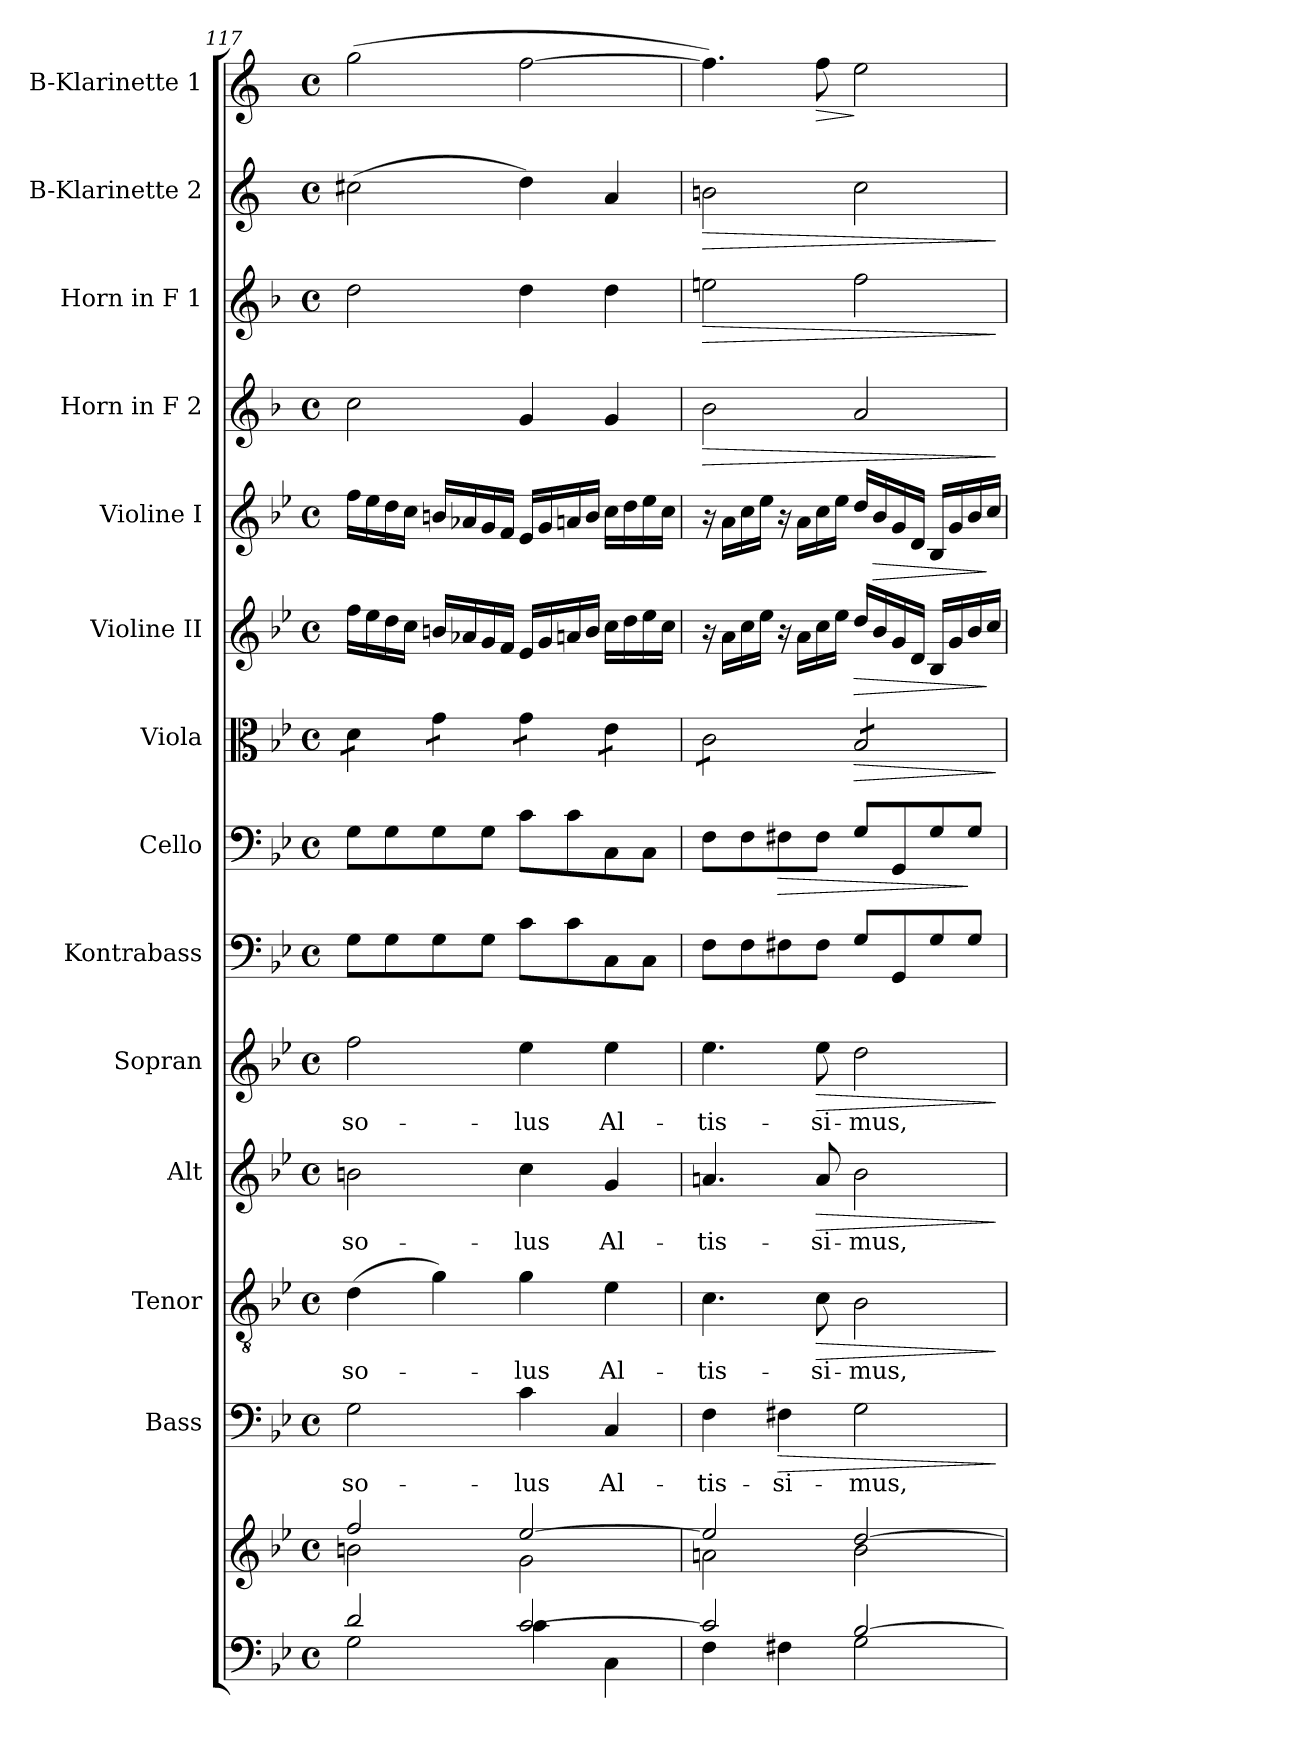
**kern	**kern	**kern	**text	**dynam	**kern	**text	**dynam	**kern	**text	**dynam	**kern	**text	**dynam	**kern	**kern	**dynam	**kern	**dynam	**kern	**dynam	**kern	**dynam	**kern	**dynam	**kern	**dynam	**kern	**dynam	**kern	**dynam
*part14	*part14	*part13	*part13	*part13	*part12	*part12	*part12	*part11	*part11	*part11	*part10	*part10	*part10	*part9	*part8	*part8	*part7	*part7	*part6	*part6	*part5	*part5	*part4	*part4	*part3	*part3	*part2	*part2	*part1	*part1
*staff15	*staff14	*staff13	*staff13	*staff13	*staff12	*staff12	*staff12	*staff11	*staff11	*staff11	*staff10	*staff10	*staff10	*staff9	*staff8	*staff8	*staff7	*staff7	*staff6	*staff6	*staff5	*staff5	*staff4	*staff4	*staff3	*staff3	*staff2	*staff2	*staff1	*staff1
*	*	*I"Bass	*	*	*I"Tenor	*	*	*I"Alt	*	*	*I"Sopran	*	*	*I"Kontrabass	*I"Cello	*	*I"Viola	*	*I"Violine II	*	*I"Violine I	*	*I"Horn in F 2	*	*I"Horn in F 1	*	*I"B-Klarinette 2	*	*I"B-Klarinette 1	*
*	*	*I'B.	*	*	*I'T.	*	*	*I'A.	*	*	*I'S.	*	*	*I'Kb.	*	*	*I'Vla.	*	*I'Vl. II	*	*I'Vl. I	*	*	*	*	*	*I'B Kl. 2	*	*I'B Kl. 1	*
*clefF4	*clefG2	*clefF4	*	*	*clefGv2	*	*	*clefG2	*	*	*clefG2	*	*	*clefF4	*clefF4	*	*clefC3	*	*clefG2	*	*clefG2	*	*clefG2	*	*clefG2	*	*clefG2	*	*clefG2	*
*	*	*	*	*	*	*	*	*	*	*	*	*	*	*ITrd7c12	*	*	*	*	*	*	*	*	*ITrd4c7	*	*ITrd4c7	*	*ITrd1c2	*	*ITrd1c2	*
*k[b-e-]	*k[b-e-]	*k[b-e-]	*	*	*k[b-e-]	*	*	*k[b-e-]	*	*	*k[b-e-]	*	*	*k[b-e-]	*k[b-e-]	*	*k[b-e-]	*	*k[b-e-]	*	*k[b-e-]	*	*k[b-e-]	*	*k[b-e-]	*	*k[b-e-]	*	*k[b-e-]	*
*B-:	*B-:	*B-:	*	*	*B-:	*	*	*B-:	*	*	*B-:	*	*	*B-:	*B-:	*	*B-:	*	*B-:	*	*B-:	*	*B-:	*	*B-:	*	*B-:	*	*B-:	*
*M4/4	*M4/4	*M4/4	*	*	*M4/4	*	*	*M4/4	*	*	*M4/4	*	*	*M4/4	*M4/4	*	*M4/4	*	*M4/4	*	*M4/4	*	*M4/4	*	*M4/4	*	*M4/4	*	*M4/4	*
*met(c)	*met(c)	*met(c)	*	*	*met(c)	*	*	*met(c)	*	*	*met(c)	*	*	*met(c)	*met(c)	*	*met(c)	*	*met(c)	*	*met(c)	*	*met(c)	*	*met(c)	*	*met(c)	*	*met(c)	*
=117	=117	=117	=117	=117	=117	=117	=117	=117	=117	=117	=117	=117	=117	=117	=117	=117	=117	=117	=117	=117	=117	=117	=117	=117	=117	=117	=117	=117	=117	=117
*^	*^	*	*	*	*	*	*	*	*	*	*	*	*	*	*	*	*	*	*	*	*	*	*	*	*	*	*	*	*	*
!	!	!	!	!	!LO:LY:b	!	!	!LO:LY:b	!	!	!LO:LY:b	!	!	!LO:LY:b	!	!	!	!	!	!	!	!	!	!	!	!	!	!	!	!	!	!
*	*	*	*	*	*	*	*	*	*	*	*	*	*	*	*	*	*	*	*tremolo	*	*	*	*	*	*	*	*	*	*	*	*	*
2d/	2G\	2ff/	2bn\	2G\	so-	.	(>4d\	so-	.	2bn\	so-	.	2ff\	so-	.	8GG\L	8G\L	.	8d\L	.	16ff\LL	.	16ff\LL	.	2f\	.	2g\	.	(>2bn\	.	(>2ff\	.
.	.	.	.	.	.	.	.	.	.	.	.	.	.	.	.	.	.	.	.	.	16ee-\	.	16ee-\	.	.	.	.	.	.	.	.	.
.	.	.	.	.	.	.	.	.	.	.	.	.	.	.	.	8GG\	8G\	.	8d\J	.	16dd\	.	16dd\	.	.	.	.	.	.	.	.	.
.	.	.	.	.	.	.	.	.	.	.	.	.	.	.	.	.	.	.	.	.	16cc\JJ	.	16cc\JJ	.	.	.	.	.	.	.	.	.
.	.	.	.	.	.	.	4g\)	.	.	.	.	.	.	.	.	8GG\	8G\	.	8g\L	.	16bn/LL	.	16bn/LL	.	.	.	.	.	.	.	.	.
.	.	.	.	.	.	.	.	.	.	.	.	.	.	.	.	.	.	.	.	.	16a-X/	.	16a-X/	.	.	.	.	.	.	.	.	.
.	.	.	.	.	.	.	.	.	.	.	.	.	.	.	.	8GG\J	8G\J	.	8g\J	.	16g/	.	16g/	.	.	.	.	.	.	.	.	.
.	.	.	.	.	.	.	.	.	.	.	.	.	.	.	.	.	.	.	.	.	16f/JJ	.	16f/JJ	.	.	.	.	.	.	.	.	.
!	!	!	!	!	!LO:LY:b	!	!	!LO:LY:b	!	!	!LO:LY:b	!	!	!LO:LY:b	!	!	!	!	!	!	!	!	!	!	!	!	!	!	!	!	!	!
[>2c/	4c\	[>2ee-/	2g\	4c\	-lus	.	4g\	-lus	.	4cc\	-lus	.	4ee-\	-lus	.	8C\L	8c\L	.	8g\L	.	16e-/LL	.	16e-/LL	.	4c/	.	4g\	.	4cc\)	.	[2ee-\	.
.	.	.	.	.	.	.	.	.	.	.	.	.	.	.	.	.	.	.	.	.	16g/	.	16g/	.	.	.	.	.	.	.	.	.
.	.	.	.	.	.	.	.	.	.	.	.	.	.	.	.	8C\	8c\	.	8g\J	.	16an/	.	16an/	.	.	.	.	.	.	.	.	.
.	.	.	.	.	.	.	.	.	.	.	.	.	.	.	.	.	.	.	.	.	16b/JJ	.	16b/JJ	.	.	.	.	.	.	.	.	.
!	!	!	!	!	!LO:LY:b	!	!	!LO:LY:b	!	!	!LO:LY:b	!	!	!LO:LY:b	!	!	!	!	!	!	!	!	!	!	!	!	!	!	!	!	!	!
.	4C\	.	.	4C/	Al-	.	4e-\	Al-	.	4g/	Al-	.	4ee-\	Al-	.	8CC\	8C\	.	8e-\L	.	16cc\LL	.	16cc\LL	.	4c/	.	4g\	.	4g/	.	.	.
.	.	.	.	.	.	.	.	.	.	.	.	.	.	.	.	.	.	.	.	.	16dd\	.	16dd\	.	.	.	.	.	.	.	.	.
.	.	.	.	.	.	.	.	.	.	.	.	.	.	.	.	8CC\J	8C\J	.	8e-\J	.	16ee-\	.	16ee-\	.	.	.	.	.	.	.	.	.
.	.	.	.	.	.	.	.	.	.	.	.	.	.	.	.	.	.	.	.	.	16cc\JJ	.	16cc\JJ	.	.	.	.	.	.	.	.	.
=118	=118	=118	=118	=118	=118	=118	=118	=118	=118	=118	=118	=118	=118	=118	=118	=118	=118	=118	=118	=118	=118	=118	=118	=118	=118	=118	=118	=118	=118	=118	=118	=118
!	!	!	!	!	!LO:LY:b	!	!	!LO:LY:b	!	!	!LO:LY:b	!	!	!LO:LY:b	!	!	!	!	!	!	!	!	!	!	!	!LO:HP:b	!	!LO:HP:b	!	!LO:HP:b	!	!
2c/]	4F\	2ee-/]	2an\	4F\	-tis-	.	4.c\	-tis-	.	4.an/	-tis-	.	4.ee-\	-tis-	.	8FF\L	8F\L	.	8c\L	.	16r	.	16r	.	2e-\	>	2an\	>	2an\	>	4.ee-\])	.
.	.	.	.	.	.	.	.	.	.	.	.	.	.	.	.	.	.	.	.	.	16a\LL	.	16a\LL	.	.	.	.	.	.	.	.	.
.	.	.	.	.	.	.	.	.	.	.	.	.	.	.	.	8FF\	8F\	.	8c\	.	16cc\	.	16cc\	.	.	.	.	.	.	.	.	.
.	.	.	.	.	.	.	.	.	.	.	.	.	.	.	.	.	.	.	.	.	16ee-\JJ	.	16ee-\JJ	.	.	.	.	.	.	.	.	.
!	!	!	!	!	!LO:LY:b	!LO:HP:b	!	!	!	!	!	!	!	!	!	!	!	!LO:HP:b	!	!	!	!	!	!	!	!	!	!	!	!	!	!
.	4F#X\	.	.	4F#X\	-si-	>	.	.	.	.	.	.	.	.	.	8FF#X\	8F#X\	>	8c\	.	16r	.	16r	.	.	.	.	.	.	.	.	.
.	.	.	.	.	.	.	.	.	.	.	.	.	.	.	.	.	.	.	.	.	16a\LL	.	16a\LL	.	.	.	.	.	.	.	.	.
!	!	!	!	!	!	!	!	!LO:LY:b	!LO:HP:b	!	!LO:LY:b	!LO:HP:b	!	!LO:LY:b	!LO:HP:b	!	!	!	!	!	!	!	!	!	!	!	!	!	!	!	!	!LO:HP:b
.	.	.	.	.	.	.	8c\	-si-	>	8a/	-si-	>	8ee-\	-si-	>	8FF#\J	8F#\J	.	8c\J	.	16cc\	.	16cc\	.	.	.	.	.	.	.	8ee-\	>
.	.	.	.	.	.	.	.	.	.	.	.	.	.	.	.	.	.	.	.	.	16ee-\JJ	.	16ee-\JJ	.	.	.	.	.	.	.	.	.
!	!	!	!	!	!LO:LY:b	!	!	!LO:LY:b	!	!	!LO:LY:b	!	!	!LO:LY:b	!	!	!	!	!	!LO:HP:b	!	!LO:HP:b	!	!	!	!	!	!	!	!	!	!
[>2B-/	2G\	[>2dd/	2b-\	2G\	-mus,	.	2B-\	-mus,	.	2b-\	-mus,	.	2dd\	-mus,	.	8GG/L	8G/L	.	8B-/L	>	16dd/LL	>	16dd/LL	.	2d/	.	2b-\	.	2b-\	.	2dd\	]
!	!	!	!	!	!	!	!	!	!	!	!	!	!	!	!	!	!	!	!	!	!	!	!	!LO:HP:b	!	!	!	!	!	!	!	!
.	.	.	.	.	.	.	.	.	.	.	.	.	.	.	.	.	.	.	.	.	16b-/	.	16b-/	>	.	.	.	.	.	.	.	.
.	.	.	.	.	.	.	.	.	.	.	.	.	.	.	.	8GGG/	8GG/	.	8B-/	.	16g/	.	16g/	.	.	.	.	.	.	.	.	.
.	.	.	.	.	.	.	.	.	.	.	.	.	.	.	.	.	.	.	.	.	16d/JJ	.	16d/JJ	.	.	.	.	.	.	.	.	.
.	.	.	.	.	.	.	.	.	.	.	.	.	.	.	.	8GG/	8G/	.	8B-/	.	16B-/LL	.	16B-/LL	.	.	.	.	.	.	.	.	.
.	.	.	.	.	.	.	.	.	.	.	.	.	.	.	.	.	.	.	.	.	16g/	.	16g/	.	.	.	.	.	.	.	.	.
.	.	.	.	.	.	.	.	.	.	.	.	.	.	.	.	8GG/J	8G/J	]	8B-/J	.	16b-/	.	16b-/	.	.	.	.	.	.	.	.	.
*	*	*	*	*	*	*	*	*	*	*	*	*	*	*	*	*	*	*	*Xtremolo	*	*	*	*	*	*	*	*	*	*	*	*	*
.	.	.	.	.	.	.	.	.	.	.	.	.	.	.	.	.	.	.	.	.	16cc/JJ	]	16cc/JJ	]	.	.	.	.	.	.	.	.
*v	*v	*	*	*	*	*	*	*	*	*	*	*	*	*	*	*	*	*	*	*	*	*	*	*	*	*	*	*	*	*	*	*
*	*v	*v	*	*	*	*	*	*	*	*	*	*	*	*	*	*	*	*	*	*	*	*	*	*	*	*	*	*	*	*	*
.	.	.	.	]	.	.	]	.	.	]	.	.	]	.	.	.	.	]	.	.	.	.	.	]	.	]	.	]	.	.
=	=	=	=	=	=	=	=	=	=	=	=	=	=	=	=	=	=	=	=	=	=	=	=	=	=	=	=	=	=	=
*-	*-	*-	*-	*-	*-	*-	*-	*-	*-	*-	*-	*-	*-	*-	*-	*-	*-	*-	*-	*-	*-	*-	*-	*-	*-	*-	*-	*-	*-	*-
